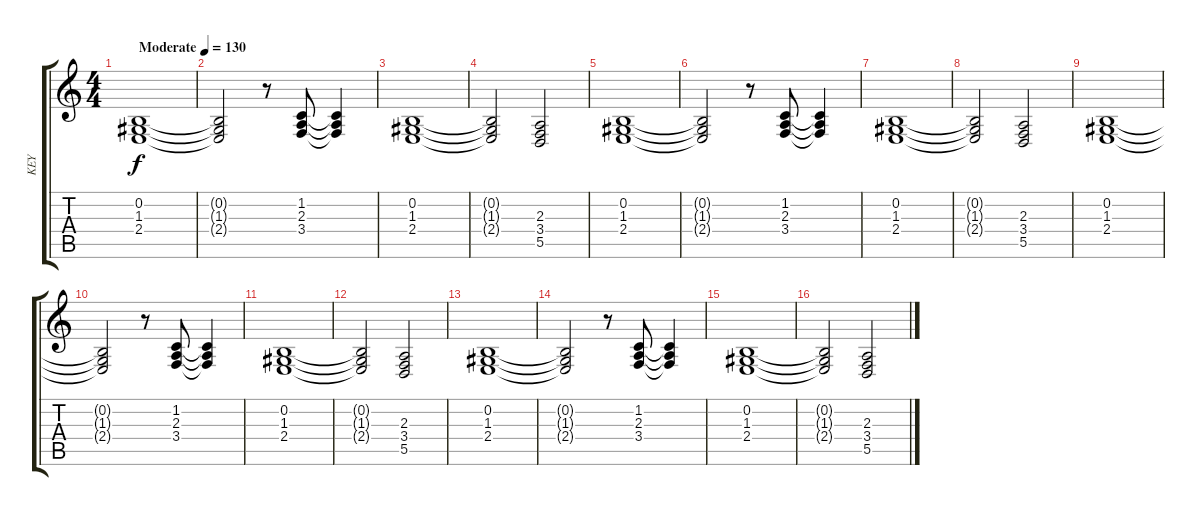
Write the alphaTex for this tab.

\track ("KEY" "KEY") {instrument stringensemble1}
\staff {score tabs}
\tuning (E4 B3 G3 D3 A2 E2) {hide}
\ts (4 4)
\tempo (130 "Moderate")
\clef g2
\ks c
(0.2 1.3 2.4).1{dy f instrument stringensemble1} |
(0.2{t} 1.3{t} 2.4{t}).2 r.8 (1.2 2.3 3.4).8 (1.2{t} 2.3{t} 3.4{t}).4 |
(0.2 1.3 2.4).1 |
(0.2{t} 1.3{t} 2.4{t}).2 (2.3 3.4 5.5).2 |
(0.2 1.3 2.4).1 |
(0.2{t} 1.3{t} 2.4{t}).2 r.8 (1.2 2.3 3.4).8 (1.2{t} 2.3{t} 3.4{t}).4 |
(0.2 1.3 2.4).1 |
(0.2{t} 1.3{t} 2.4{t}).2 (2.3 3.4 5.5).2 |
(0.2 1.3 2.4).1 |
(0.2{t} 1.3{t} 2.4{t}).2 r.8 (1.2 2.3 3.4).8 (1.2{t} 2.3{t} 3.4{t}).4 |
(0.2 1.3 2.4).1 |
(0.2{t} 1.3{t} 2.4{t}).2 (2.3 3.4 5.5).2 |
(0.2 1.3 2.4).1 |
(0.2{t} 1.3{t} 2.4{t}).2 r.8 (1.2 2.3 3.4).8 (1.2{t} 2.3{t} 3.4{t}).4 |
(0.2 1.3 2.4).1 |
(0.2{t} 1.3{t} 2.4{t}).2 (2.3 3.4 5.5).2
